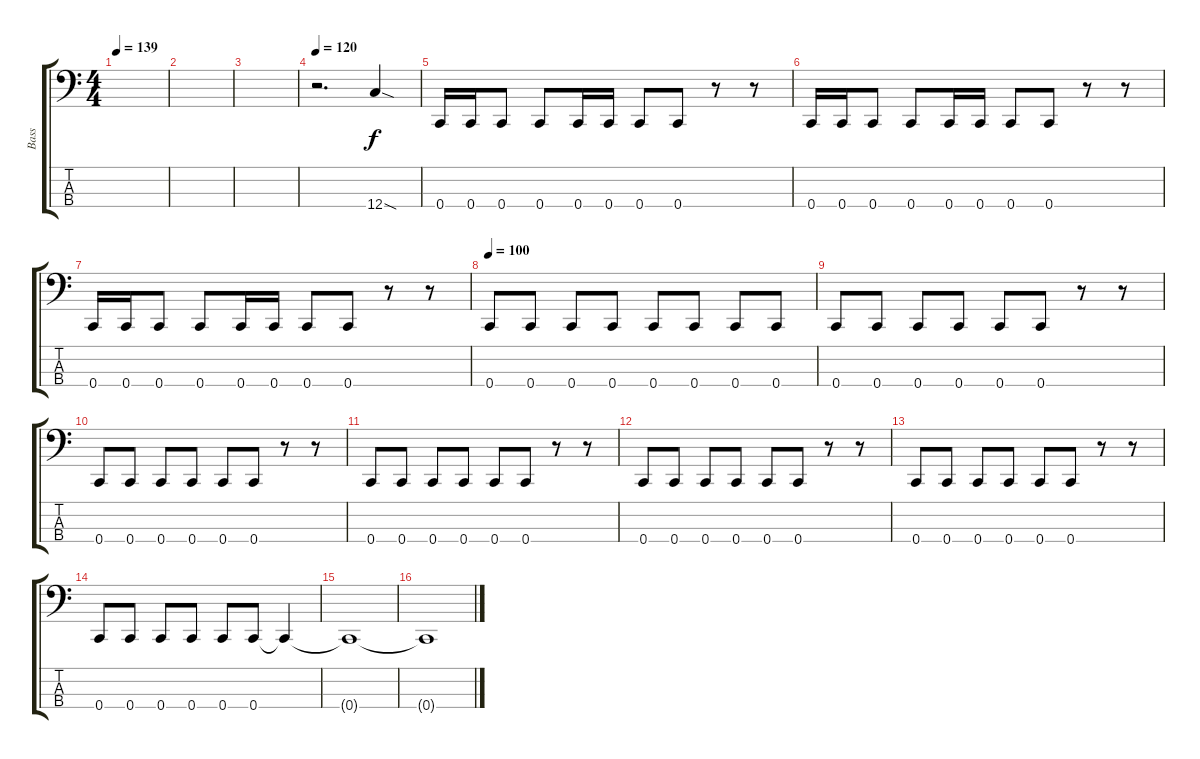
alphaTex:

\track ("Bass" "Bass") {instrument electricbasspick}
\staff {score tabs}
\tuning (F2 C2 G1 C1) {hide}
\ts (4 4)
\tempo 139
\clef f4
\ks c
|
|
|
\tempo 120
r.2{d} 12.4{sod}.4 |
0.4.16 0.4.16 0.4.8 0.4.8 0.4.16 0.4.16 0.4.8 0.4.8 r.8 r.8 |
0.4.16 0.4.16 0.4.8 0.4.8 0.4.16 0.4.16 0.4.8 0.4.8 r.8 r.8 |
0.4.16 0.4.16 0.4.8 0.4.8 0.4.16 0.4.16 0.4.8 0.4.8 r.8 r.8 |
\tempo 100
0.4.8 0.4.8 0.4.8 0.4.8 0.4.8 0.4.8 0.4.8 0.4.8 |
0.4.8 0.4.8 0.4.8 0.4.8 0.4.8 0.4.8 r.8 r.8 |
0.4.8 0.4.8 0.4.8 0.4.8 0.4.8 0.4.8 r.8 r.8 |
0.4.8 0.4.8 0.4.8 0.4.8 0.4.8 0.4.8 r.8 r.8 |
0.4.8 0.4.8 0.4.8 0.4.8 0.4.8 0.4.8 r.8 r.8 |
0.4.8 0.4.8 0.4.8 0.4.8 0.4.8 0.4.8 r.8 r.8 |
0.4.8 0.4.8 0.4.8 0.4.8 0.4.8 0.4.8 0.4{t}.4 |
0.4{t}.1 |
0.4{t}.1
